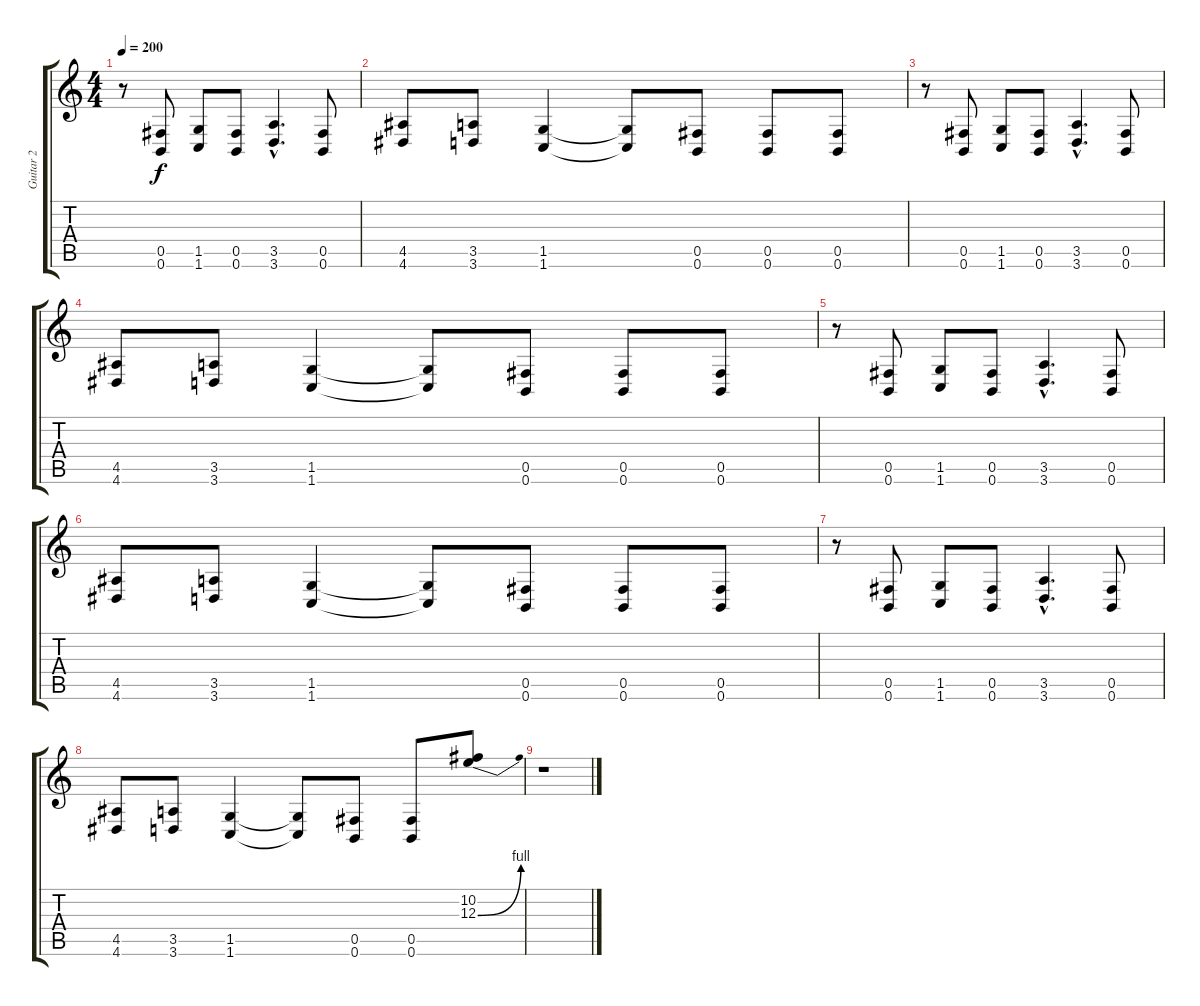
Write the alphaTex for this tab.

\track ("Guitar 2" "Guitar 2") {instrument distortionguitar}
\staff {score tabs}
\tuning (Db4 Ab3 E3 B2 Gb2 B1) {hide}
\ts (4 4)
\tempo 200
\clef g2
\ks c
r.8{dy f} (0.5 0.6).8 (1.5 1.6).8 (0.5 0.6).8 (3.5{hac} 3.6{hac}).4{d} (0.5 0.6).8 |
(4.5 4.6).8 (3.5 3.6).8 (1.5 1.6).4 (1.5{t} 1.6{t}).8 (0.5 0.6).8 (0.5 0.6).8 (0.5 0.6).8 |
r.8 (0.5 0.6).8 (1.5 1.6).8 (0.5 0.6).8 (3.5{hac} 3.6{hac}).4{d} (0.5 0.6).8 |
(4.5 4.6).8 (3.5 3.6).8 (1.5 1.6).4 (1.5{t} 1.6{t}).8 (0.5 0.6).8 (0.5 0.6).8 (0.5 0.6).8 |
r.8 (0.5 0.6).8 (1.5 1.6).8 (0.5 0.6).8 (3.5{hac} 3.6{hac}).4{d} (0.5 0.6).8 |
(4.5 4.6).8 (3.5 3.6).8 (1.5 1.6).4 (1.5{t} 1.6{t}).8 (0.5 0.6).8 (0.5 0.6).8 (0.5 0.6).8 |
r.8 (0.5 0.6).8 (1.5 1.6).8 (0.5 0.6).8 (3.5{hac} 3.6{hac}).4{d} (0.5 0.6).8 |
(4.5 4.6).8 (3.5 3.6).8 (1.5 1.6).4 (1.5{t} 1.6{t}).8 (0.5 0.6).8 (0.5 0.6).8 (10.2 12.3{be (bend 0 0 60 4)}).8 |
r.1
